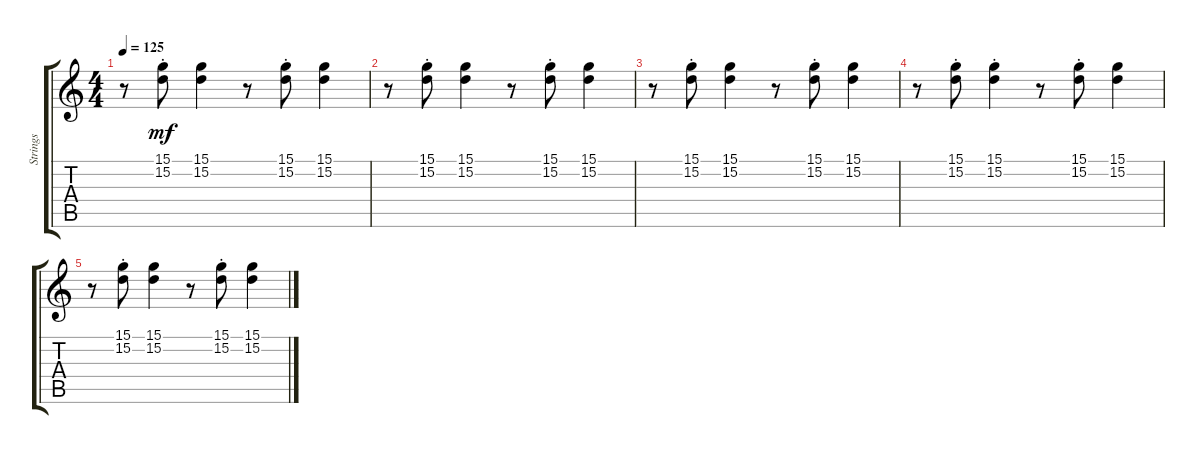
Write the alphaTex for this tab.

\track ("Strings" "Strings") {instrument stringensemble1}
\staff {score tabs}
\tuning (E4 B3 G3 D3 A2 E2) {hide}
\ts (4 4)
\tempo 125
\clef g2
\ks c
r.8{dy mf} (15.1{st} 15.2{st}).8 (15.1 15.2).4 r.8 (15.1{st} 15.2{st}).8 (15.1 15.2).4 |
r.8 (15.1{st} 15.2{st}).8 (15.1 15.2).4 r.8 (15.1{st} 15.2{st}).8 (15.1 15.2).4 |
r.8 (15.1{st} 15.2{st}).8 (15.1 15.2).4 r.8 (15.1{st} 15.2{st}).8 (15.1 15.2).4 |
r.8 (15.1{st} 15.2{st}).8 (15.1{st} 15.2{st}).4 r.8 (15.1{st} 15.2{st}).8 (15.1 15.2).4 |
r.8 (15.1{st} 15.2{st}).8 (15.1 15.2).4 r.8 (15.1{st} 15.2).8 (15.1 15.2).4
